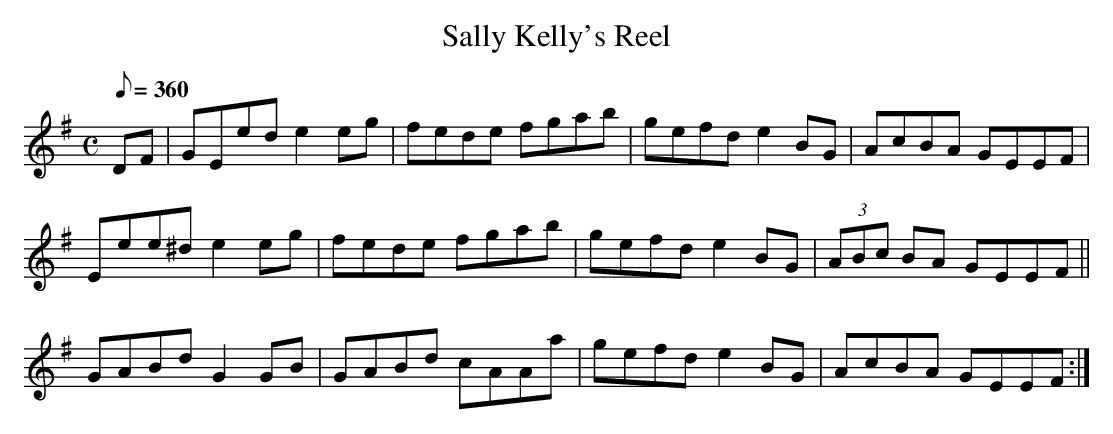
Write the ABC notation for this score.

X:1
T:Sally Kelly's Reel % nf<bb
L:1/8
M:C
Q:360
K:E minor
DF|GEed e2eg|fede fgab|gefd e2BG|AcBA GEEF|
Eee^d e2eg|fede fgab|gefd e2BG|(3ABc BA GEEF||
GABd G2GB|GABd cAAa|gefd e2BG|AcBA GEEF:|
